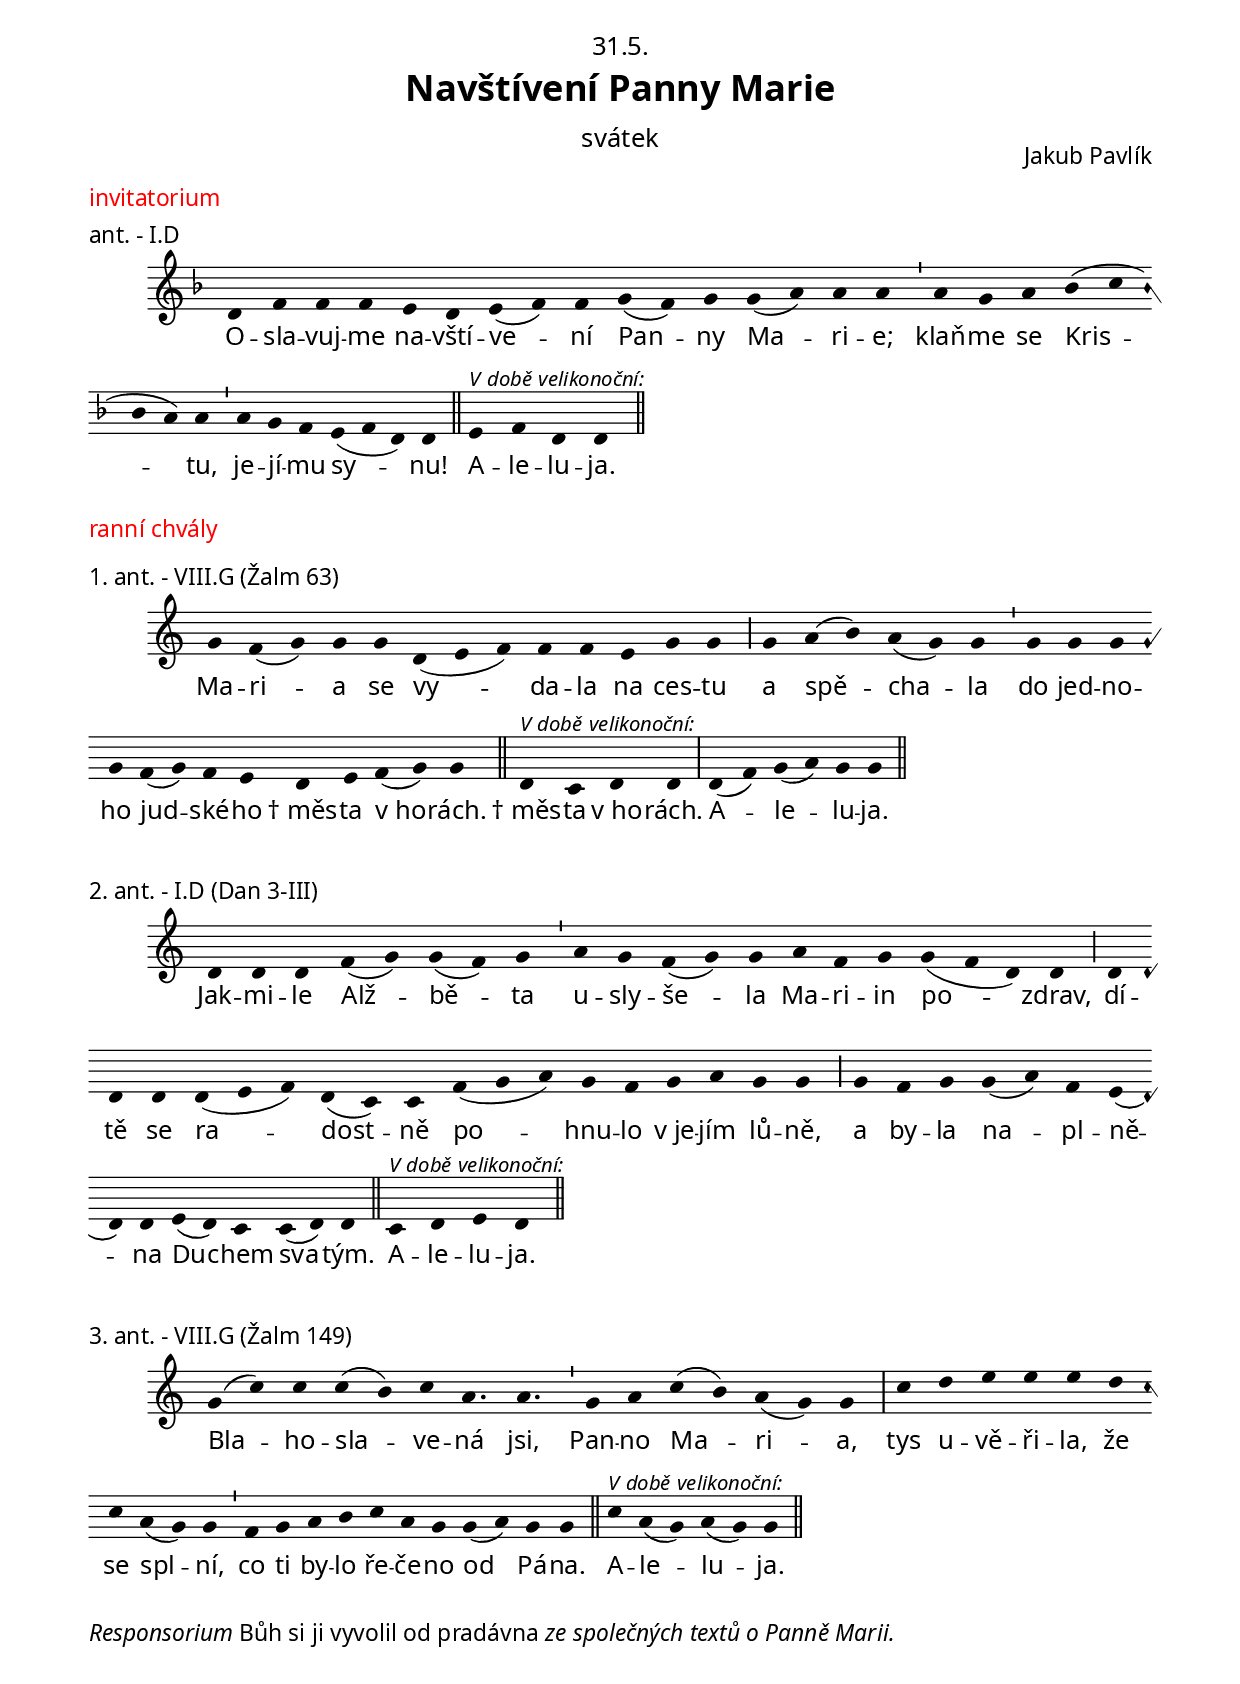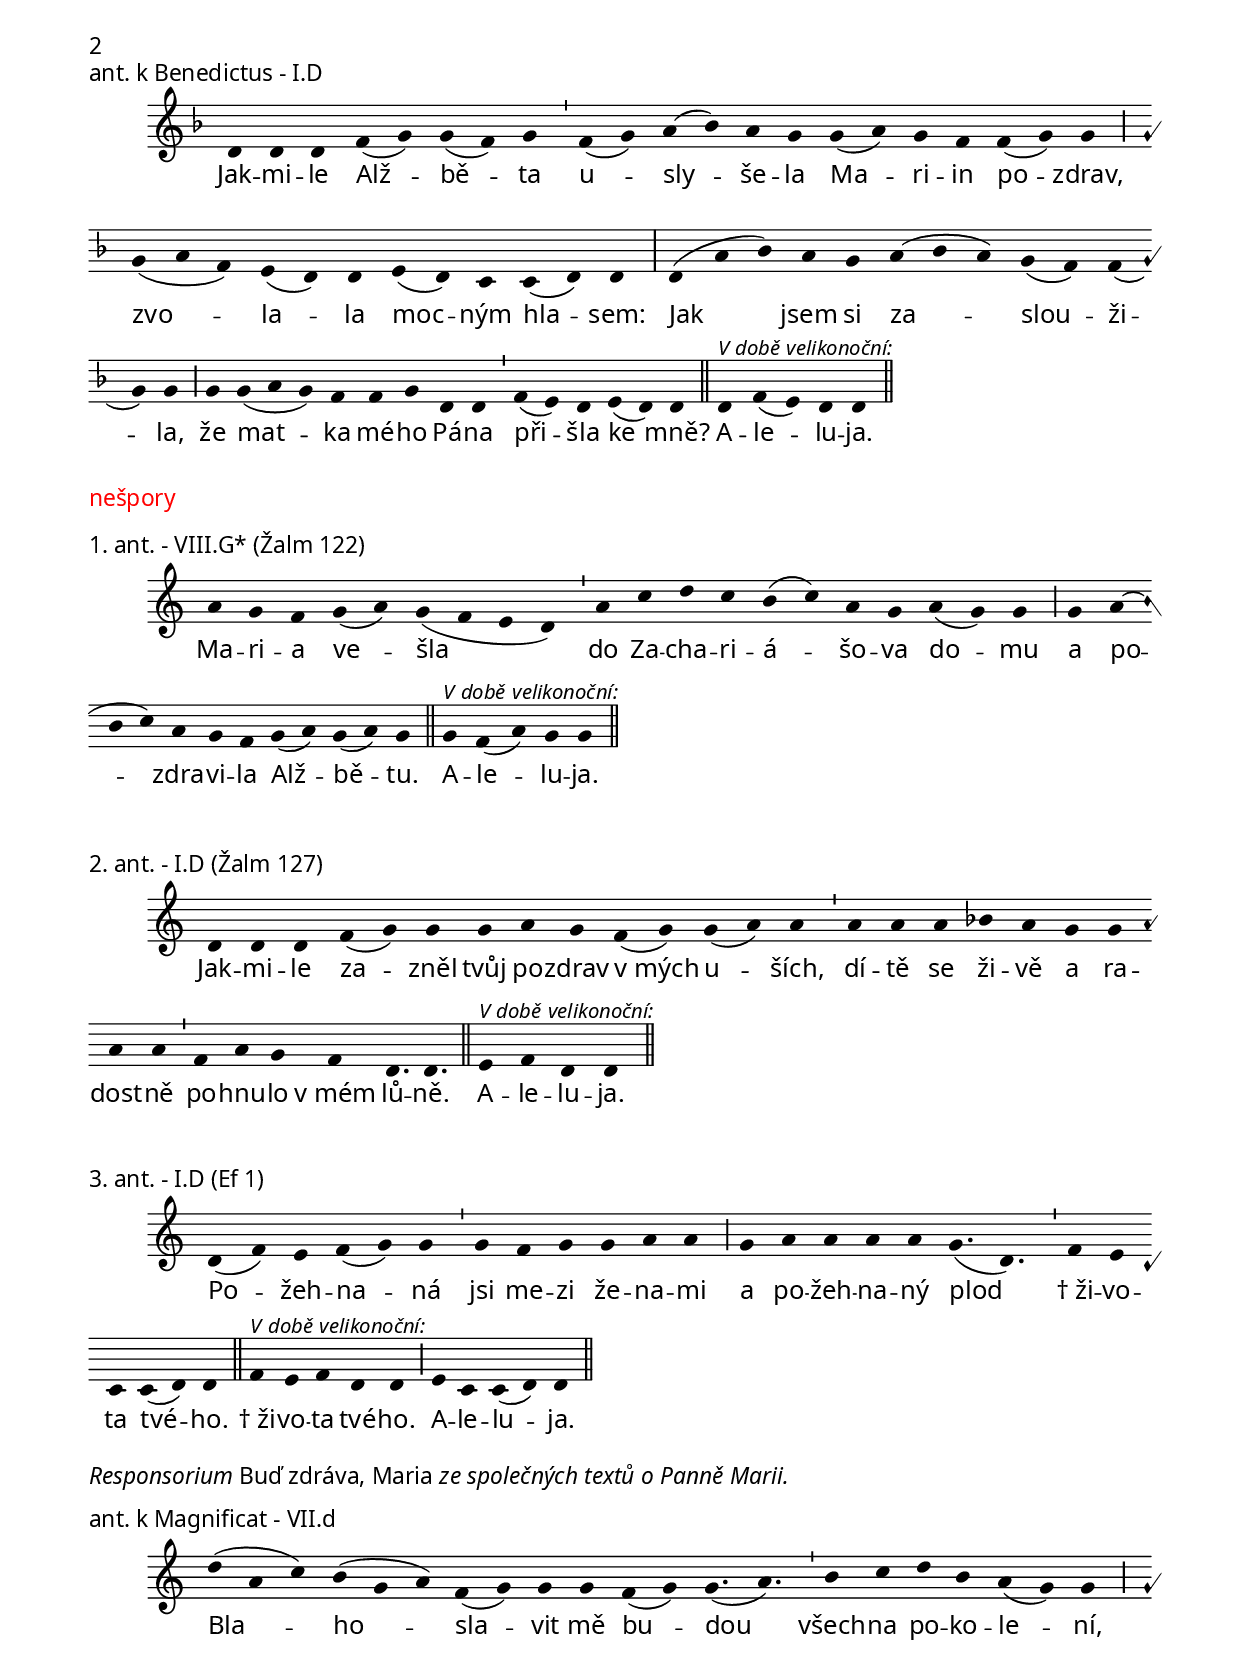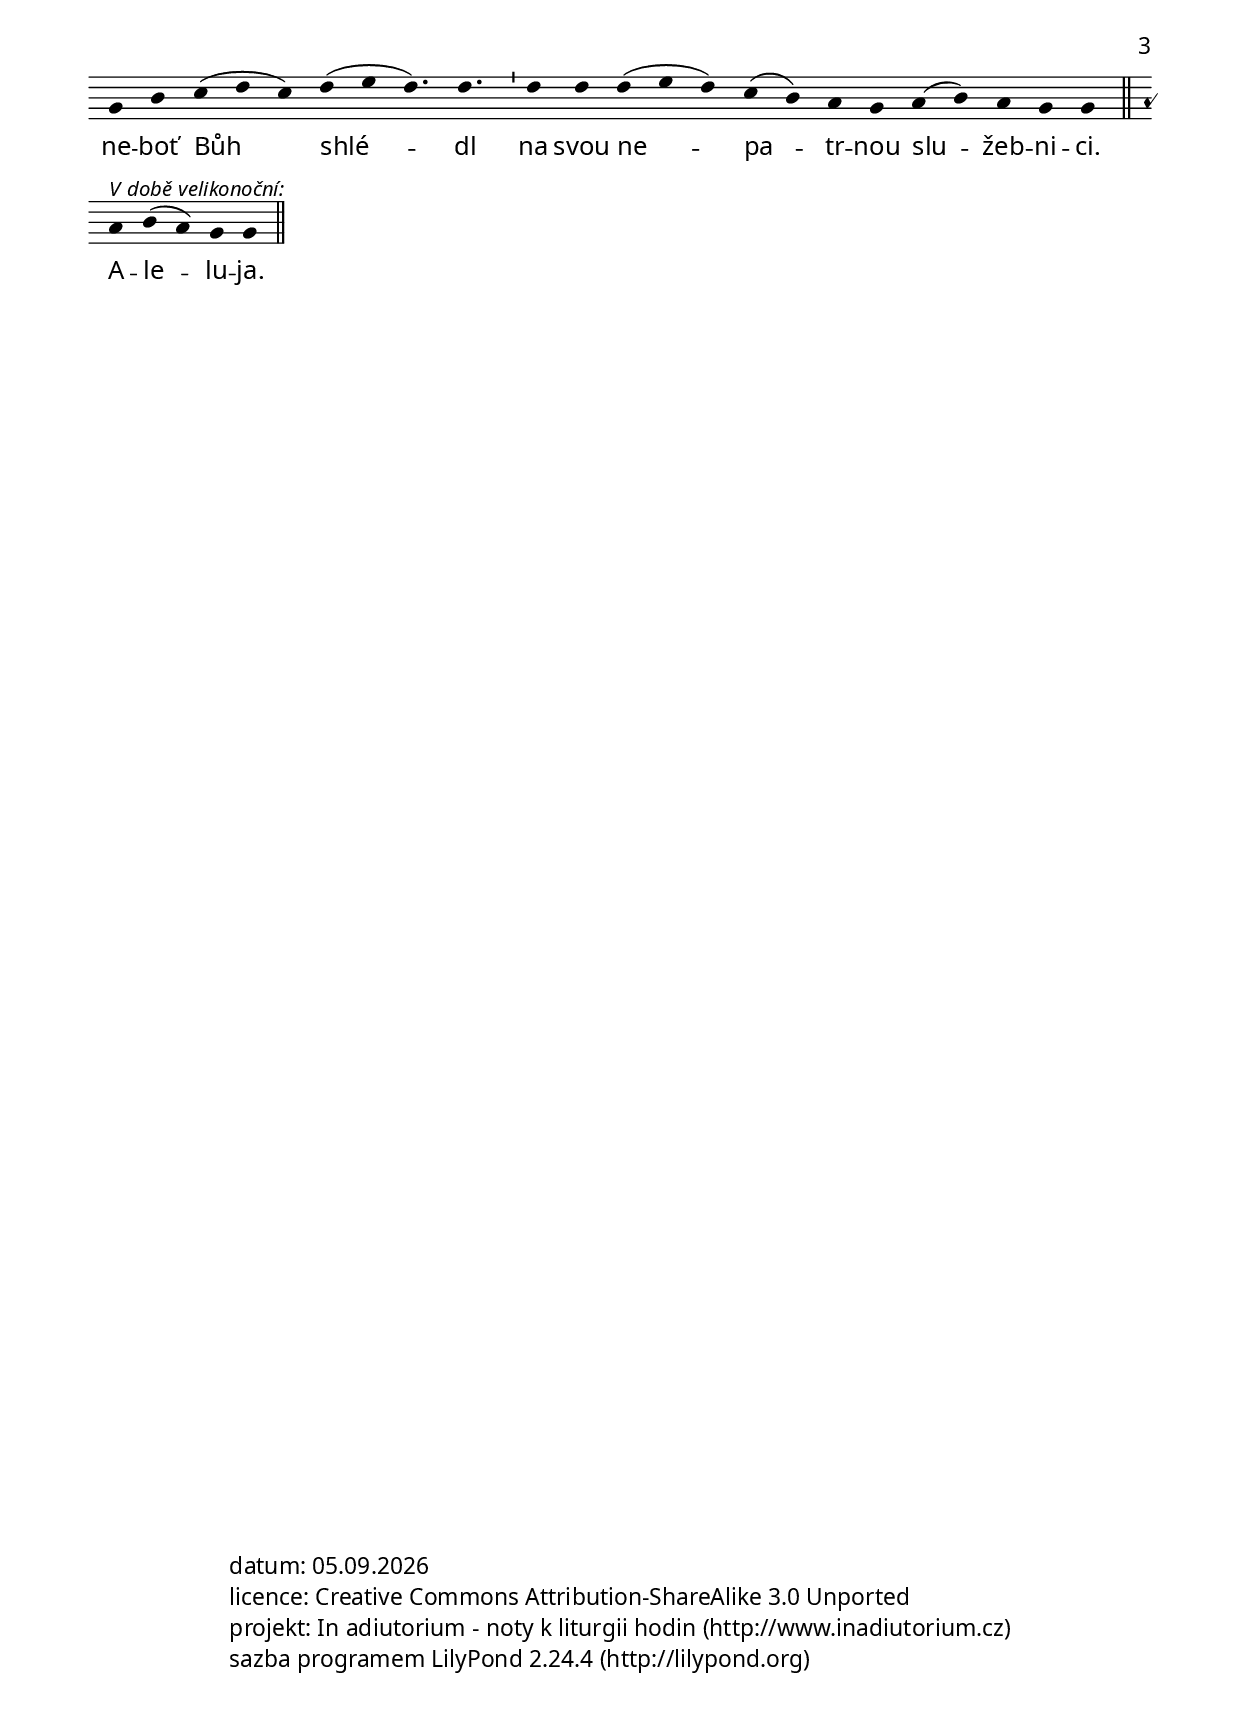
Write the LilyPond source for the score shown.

\version "2.15.37"

\include "../spolecne.ly"
\include "../dilyresponsorii.ly"

\header {
  title = \markup\titleSvatek
            "Navštívení Panny Marie"
            svátek
            31.5.
  composer = "Jakub Pavlík"
}

\markup {\nadpisHodinka {"invitatorium"}}

\score {
  \relative c' {
    \choralniRezim
    \key f \major
    d4 f f f e d e( f) f g( f) g g( a) a a \barMin
    a g a bes( c bes a) a \barMin
    a g f e( f d) d \barFinalis
    e^\markup\small\italic{V době velikonoční:} f d d \barFinalis
  }
  \addlyrics {
    O -- sla -- vuj -- me na -- vští -- ve -- ní Pan -- ny Ma -- ri -- e;
    klaň -- me se Kris -- tu, je -- jí -- mu sy -- nu!

    A -- le -- lu -- ja.
  }
  \header {
    quid = "ant."
    modus = "I"
    differentia = "D"
    psalmus = ""
    id = "invit"
    piece = \markup {\sestavTitulekBezZalmu}
  }
}

\markup {\nadpisHodinka {"ranní chvály"}}

\score {
  \relative c'' {
    \choralniRezim
    g4 f( g) g g d( e f) f f e g g \barMaior
    g a( b) a( g) g \barMin g g g g f( g) f e

    d e f( g) g \barFinalis

    d^\markup\small\italic{V době velikonoční:} c d d \barMax
    d( f) g( a) g g \barFinalis
  }
  \addlyrics {
    Ma -- ri -- a se vy -- da -- la na ces -- tu
    a spě -- cha -- la do jed -- no -- ho jud -- ské -- ho

    \markup{\Dagger měs} -- ta v_ho -- rách.

    \markup{\Dagger měs} -- ta v_ho -- rách.
    A -- le -- lu -- ja.
  }
  \header {
    quid = "1. ant."
    modus = "VIII"
    differentia = "G"
    psalmus = "Žalm 63"
    placet = "R"
    id = "rch-a1"
    piece = \markup {\sestavTitulek}
  }
}

\score {
  \relative c' {
    \choralniRezim
    d4 d d f( g) g( f) g \barMin a g f( g) g a f g g( f d) d \barMaior
    d d d d( e f) d( c) c f( g a) g f g a g g \barMaior
    g f g g( a) f e( d) d e( d) c c( d) d \barFinalis

    c^\markup\rubrVelikAleluja d e d \barFinalis
  }
  \addlyrics {
    Jak -- mi -- le Alž -- bě -- ta u -- sly -- še -- la Ma -- ri -- in po -- zdrav,
    dí -- tě se ra -- dost -- ně po -- hnu -- lo v_je -- jím lů -- ně,
    a by -- la na -- pl -- ně -- na Du -- chem sva -- tým.

    A -- le -- lu -- ja.
  }
  \header {
    quid = "2. ant."
    modus = "I"
    differentia = "D"
    psalmus = "Dan 3-III"
    id = "rch-a2"
    piece = \markup {\sestavTitulek}
  }
}

\score {
  \relative c'' {
    \choralniRezim
    g4( c) c c( b) c a4. a \barMin g4 a c( b) a( g) g \barMax
    c d e e e d c a( g) g \barMin f g a b c a g g( a) g g \barFinalis
    c^\markup\small\italic{V době velikonoční:} a( g) a( g) g \barFinalis
  }
  \addlyrics {
    Bla -- ho -- sla -- ve -- ná jsi, Pan -- no Ma -- ri -- a,
    tys u -- vě -- ři -- la, že se spl -- ní,
    co ti by -- lo ře -- če -- no od Pá -- na.

    A -- le -- lu -- ja.
  }
  \header {
    quid = "3. ant."
    modus = "VIII"
    differentia = "G"
    psalmus = "Žalm 149"
    fons = "společné texty o P.M., 2. nešp., k Magnificat"
    fial = "commune/commune_maria.ly#2ne-amag"
    id = "rch-a3"
    piece = \markup {\sestavTitulek}
  }
}

\markup\justify\italic{
  Responsorium \upright{Bůh si ji vyvolil od pradávna}
  ze společných textů o Panně Marii.
}

\score {
  \relative c' {
    \choralniRezim
    \key f \major
    d4 d d f( g) g( f) g \barMin f( g) a( bes) a g g( a) g f f( g) g \barMaior
    g( a f) e( d) d e( d) c c( d) d \barMax
    d( a' bes) a g a( bes a) g( f) f( g) g \barMaior
    g g( a g) f f g d d \barMin f( e) d e( d) d \barFinalis

    d^\markup\rubrVelikAleluja f( e) d d \barFinalis
  }
  \addlyrics {
    Jak -- mi -- le Alž -- bě -- ta u -- sly -- še -- la Ma -- ri -- in po -- zdrav,
    zvo -- la -- la moc -- ným hla -- sem:
    Jak jsem si za -- slou -- ži -- la,
    že mat -- ka mé -- ho Pá -- na při -- šla ke mně?

    A -- le -- lu -- ja.
  }
  \header {
    quid = "ant. k Benedictus"
    modus = "I"
    differentia = "D"
    psalmus = ""
    id = "rch-aben"
    fons = "srov. tady 2. ant."
    piece = \markup {\sestavTitulekBezZalmu}
  }
}

\markup {\nadpisHodinka {"nešpory"}}

\score {
  \relative c'' {
    \choralniRezim
    a4 g f g( a) g( f e d) \barMin a' c d c b( c) a g a( g) g \barMaior
    g a( b c) a g f g( a) g( a) g \barFinalis

    g^\markup\rubrVelikAleluja f( a) g g \barFinalis
  }
  \addlyrics {
    Ma -- ri -- a ve -- šla do Za -- cha -- ri -- á -- šo -- va do -- mu
    a po -- zdra -- vi -- la Alž -- bě -- tu.

    A -- le -- lu -- ja.
  }
  \header {
    quid = "1. ant."
    modus = "VIII"
    differentia = "G*"
    psalmus = "Žalm 122"
    id = "ne-a1"
    piece = \markup {\sestavTitulek}
  }
}

\score {
    \relative c' {
      \choralniRezim
      d4 d d f( g) g g a g f( g) g( a) a \barMin
      a a a bes a g g a a \barMin
      f a g f d4. d \barFinalis

      e4^\markup\rubrVelikAleluja f d d \barFinalis
    }
    \addlyrics {
      Jak -- mi -- le za -- zněl tvůj po -- zdrav v_mých u -- ších,
      dí -- tě se ži -- vě a ra -- dost -- ně
      po -- hnu -- lo v_mém lů -- ně.

      A -- le -- lu -- ja.
    }
    \header {
      quid = "2. ant."
      modus = "I"
      differentia = "D"
      psalmus = "Žalm 127"
      fons = "advent, předvánoční týden, 22.12., k Benedictus; přidáno aleluja"
      fial = "antifony/advent_predvanocni_datum.ly#predvanocni-22-ben?+aleluja"
      id = "ne-a2"
      piece = \markup {\sestavTitulek}
    }
  }

\score {
  \relative c' {
    \choralniRezim
    d( f) e f( g) g \barMin g f g g a a \barMaior
    g a a a a g4.( d) \barMin f4 e c c( d) d \barFinalis
    f^\markup\rubrVelikAleluja e f d d \barMaior e c c( d) d \barFinalis
  }
  \addlyrics {
    Po -- žeh -- na -- ná jsi me -- zi že -- na -- mi
    a po -- žeh -- na -- ný plod \markup{\Dagger ži} -- vo -- ta tvé -- ho.

    \markup{\Dagger ži} -- vo -- ta tvé -- ho. A -- le -- lu -- ja.
  }
  \header {
    quid = "3. ant."
    modus = "I"
    differentia = "D"
    psalmus = "Ef 1"
    fons = "spol. texty o P.M., 2. nešp., 3. ant."
    fial = "commune/commune_maria.ly#2ne-a3"
    id = "ne-a3"
    piece = \markup {\sestavTitulek}
  }
}

\markup\justify\italic{
  Responsorium \upright{Buď zdráva, Maria}
  ze společných textů o Panně Marii.
}

\score {
  \relative c'' {
    \choralniRezim
    d4( a c) b( g a) f( g) g g f( g) g4.( a) \barMin
    b4 c d b a( g) g \barMaior
    g b c( d c) d( e d4.) d \barMin
    d4 d d( e d) c( b) a g a( b) a g g \barFinalis

    a^\markup\rubrVelikAleluja b( a) g g \barFinalis
  }
  \addlyrics {
    Bla -- ho -- sla -- vit mě bu -- dou všech -- na po -- ko -- le -- ní,
    ne -- boť Bůh shlé -- dl na svou ne -- pa -- tr -- nou slu -- žeb -- ni -- ci.

    A -- le -- lu -- ja.
  }
  \header {
    quid = "ant. k Magnificat"
    modus = "VII"
    differentia = "d"
    psalmus = "Magnificat"
    id = "ne-amag"
    fons = "spol. texty o P.M., r.ch., k Benedictus"
    fial = "commune/commune_maria.ly#rch-aben"
    piece = \markup {\sestavTitulekBezZalmu}
  }
}